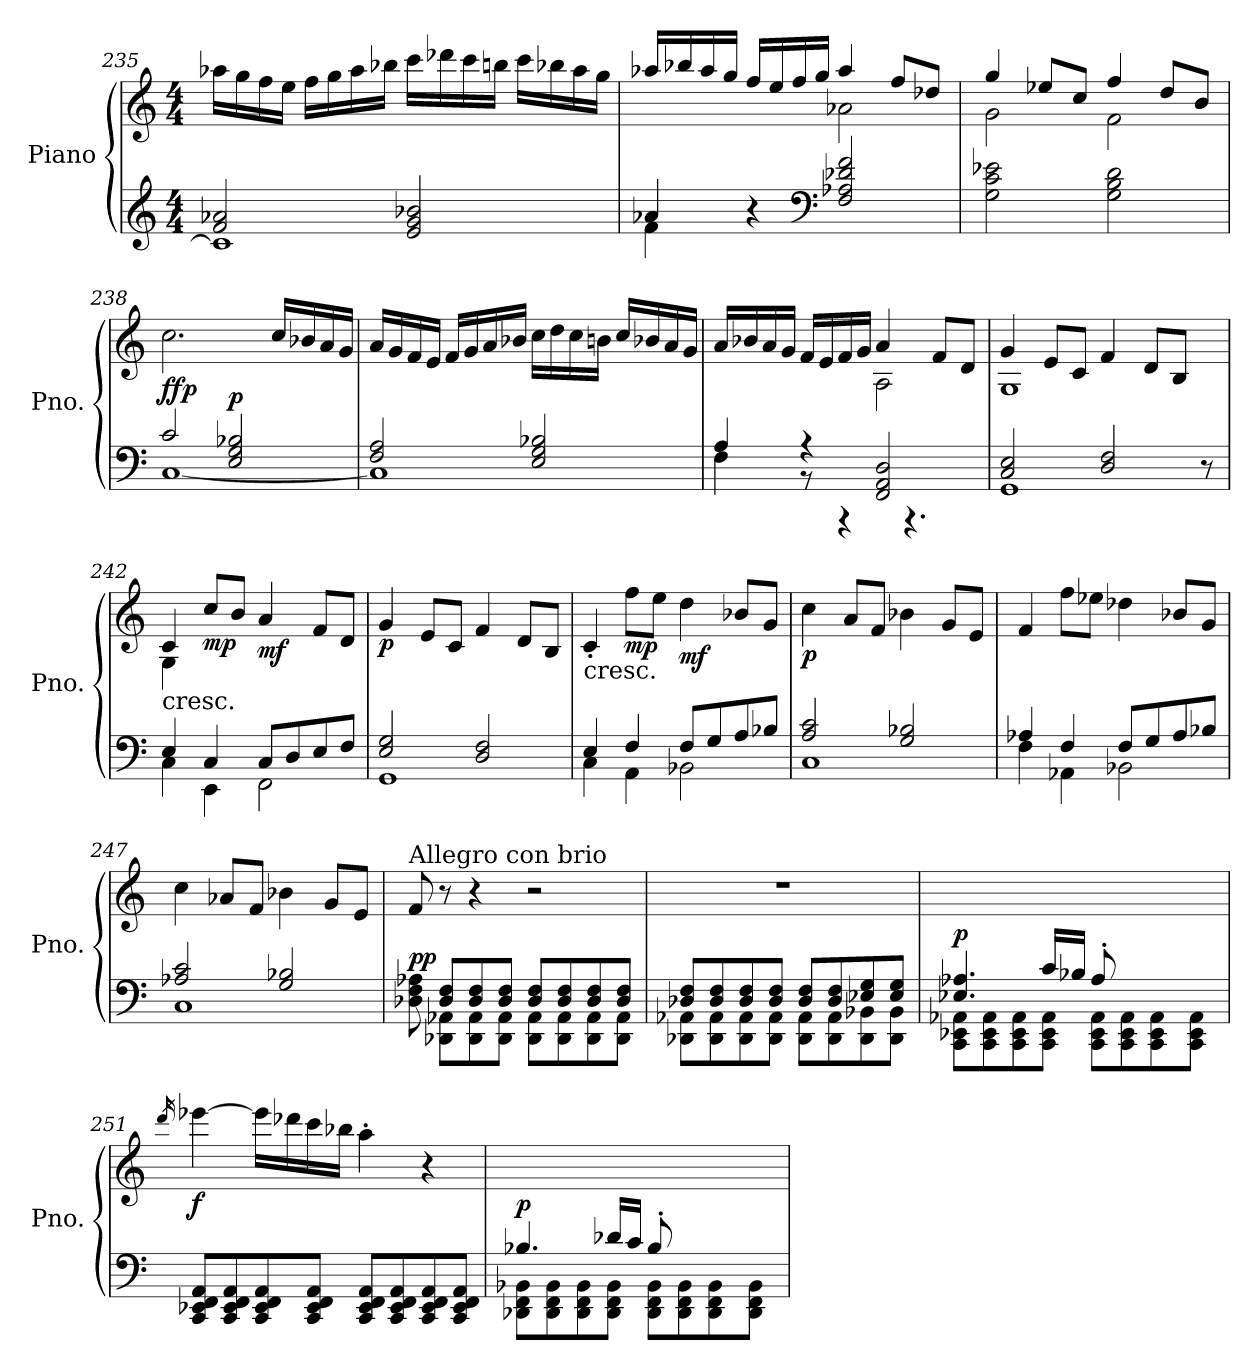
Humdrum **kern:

**kern	**kern	**dynam
*part1	*part1	*part1
*staff2	*staff1	*staff1/2
*I"Piano	*	*
*I'Pno.	*	*
!!LO:LB:g=z
*clefG2	*clefG2	*
*k[]	*k[]	*
*C:	*C:	*
*M4/4	*M4/4	*
=235	=235	=235
*^	*	*
2f/ 2a-X/	1c]	16aa-X\LL	.
.	.	16gg\	.
.	.	16ff\	.
.	.	16ee\JJ	.
.	.	16ff\LL	.
.	.	16gg\	.
.	.	16aa-\	.
.	.	16bb-X\JJ	.
2e/ 2g/ 2b-X/	.	16ccc\LL	.
.	.	16ddd-X\	.
.	.	16ccc\	.
.	.	16bbn\JJ	.
.	.	16ccc\LL	.
.	.	16bb-X\	.
.	.	16aa-\	.
.	.	16gg\JJ	.
=236	=236	=236	=236
*	*	*^	*
4a-X/	4f\	16aa-X/LL	2ryy	.
.	.	16bb-X/	.	.
.	.	16aa-/	.	.
.	.	16gg/JJ	.	.
4r	2.ryy	16ff/LL	.	.
.	.	16ee/	.	.
.	.	16ff/	.	.
.	.	16gg/JJ	.	.
*clefF4	*	*	*	*
2F/ 2A-X/ 2d-X/ 2f/	.	4aa-/	2a-X\	.
.	.	8ff/L	.	.
.	.	8dd-X/J	.	.
*v	*v	*	*	*
=237	=237	=237	=237
2G\ 2c\ 2e-X\	4gg/	2g\	.
.	8ee-X/L	.	.
.	8cc/J	.	.
2G\ 2B\ 2d\	4ff/	2f\	.
.	8dd/L	.	.
.	8b/J	.	.
*	*v	*v	*
!!LO:LB:g=z
=238	=238	=238
*^	*	*
!	!	!	!LO:DY:b
!	!	!	!LO:DY:n=1:b
2c/	[1C	2.cc\	f fp
!	!	!	!LO:DY:n=2:a=2
2E/ 2G/ 2B-X/	.	.	p
.	.	16cc/LL	.
.	.	16b-X/	.
.	.	16a/	.
.	.	16g/JJ	.
=239	=239	=239	=239
2F/ 2A/	1C]	16a/LL	.
.	.	16g/	.
.	.	16f/	.
.	.	16e/JJ	.
.	.	16f/LL	.
.	.	16g/	.
.	.	16a/	.
.	.	16b-X/JJ	.
2E/ 2G/ 2B-X/	.	16cc\LL	.
.	.	16dd\	.
.	.	16cc\	.
.	.	16bn\JJ	.
.	.	16cc/LL	.
.	.	16b-X/	.
.	.	16a/	.
.	.	16g/JJ	.
=240	=240	=240	=240
*	*	*^	*
4A/	4F\	16a/LL	2ryy	.
.	.	16b-X/	.	.
.	.	16a/	.	.
.	.	16g/JJ	.	.
4r	8r	16f/LL	.	.
.	.	16e/	.	.
.	4r	16f/	.	.
.	.	16g/JJ	.	.
2FF/ 2AA/ 2D/	.	4a/	2A\	.
.	4.r	.	.	.
.	.	8f/L	.	.
.	.	8d/J	.	.
!!LO:LB:g=z	!!
=241	=241	=241	=241	=241
2C/ 2E/	1GG	4g/	1G	.
.	.	8e/L	.	.
.	.	8c/J	.	.
2D/ 2F/	.	4f/	.	.
.	.	8d/L	.	.
.	.	8B/J	.	.
8ryy	8r	8ryy	8ryy	.
=242	=242	=242	=242	=242
!	!	!LO:TX:b:t=cresc.	!	!
4E/	4C\	4c/	4G\	.
!	!	!	!	!LO:DY:b
4C/	4EE\	8cc/L	2.ryy	mp
.	.	8b/J	.	.
!	!	!	!	!LO:DY:b
8C/L	2FF\	4a/	.	mf
8D/	.	.	.	.
8E/	.	8f/L	.	.
8F/J	.	8d/J	.	.
*	*	*v	*v	*
=243	=243	=243	=243
!	!	!	!LO:DY:b
2E/ 2G/	1GG	4g/	p
.	.	8e/L	.
.	.	8c/J	.
2D/ 2F/	.	4f/	.
.	.	8d/L	.
.	.	8B/J	.
=244	=244	=244	=244
!	!	!LO:TX:b:t=cresc.	!
4E/	4C\	4c'/	.
!	!	!	!LO:DY:b
4F/	4AA\	8ff\L	mp
.	.	8ee\J	.
!	!	!	!LO:DY:b
8F/L	2BB-X\	4dd\	mf
8G/	.	.	.
8A/	.	8b-X/L	.
8B-X/J	.	8g/J	.
=245	=245	=245	=245
!	!	!	!LO:DY:b
2A/ 2c/	1C	4cc\	p
.	.	8a/L	.
.	.	8f/J	.
2G/ 2B-X/	.	4b-X\	.
.	.	8g/L	.
.	.	8e/J	.
!!LO:LB:g=z
=246	=246	=246	=246
4A-X/	4F\	4f/	.
4F/	4AA-X\	8ff\L	.
.	.	8ee-X\J	.
8F/L	2BB-X\	4dd-X\	.
8G/	.	.	.
8A-/	.	8b-X/L	.
8B-X/J	.	8g/J	.
=247	=247	=247	=247
2A-X/ 2c/	1C	4cc\	.
.	.	8a-X/L	.
.	.	8f/J	.
2G/ 2B-X/	.	4b-X\	.
.	.	8g/L	.
.	.	8e/J	.
=248	=248	=248	=248
*	*^	*	*
!	!	!	!LO:TX:a:t=Allegro con brio	!
!	!	!	!	!LO:DY:a=2
8ryy	8ryy	8D-X\ 8F\ 8A-X\	8f/	pp
8D-/ 8F/L	8DD-X\ 8AA-X\L	2..ryy	8r	.
8D-/ 8F/	8DD-\ 8AA-\	.	4r	.
8D-/ 8F/J	8DD-\ 8AA-\J	.	.	.
8D-/ 8F/L	8DD-\ 8AA-\L	.	2r	.
8D-/ 8F/	8DD-\ 8AA-\	.	.	.
8D-/ 8F/	8DD-\ 8AA-\	.	.	.
8D-/ 8F/J	8DD-\ 8AA-\J	.	.	.
*	*v	*v	*	*
=249	=249	=249	=249
8D-X/ 8F/L	8DD-X\ 8AA-X\L	1r	.
8D-/ 8F/	8DD-\ 8AA-\	.	.
8D-/ 8F/	8DD-\ 8AA-\	.	.
8D-/ 8F/J	8DD-\ 8AA-\J	.	.
8D-/ 8F/L	8DD-\ 8AA-\L	.	.
8D-/ 8F/	8DD-\ 8AA-\	.	.
8E-X/ 8G/	8DD-\ 8BB-X\	.	.
8E-/ 8G/J	8DD-\ 8BB-\J	.	.
!!LO:PB:g=z
=250	=250	=250	=250
!	!	!	!LO:DY:a=2
4.E-X/ 4.A-X/	8CC\ 8EE-X\ 8AA-X\L	2ryy	p
.	8CC\ 8EE-\ 8AA-\	.	.
.	8CC\ 8EE-\ 8AA-\	.	.
16c/LL	8CC\ 8EE-\ 8AA-\J	.	.
16B-X/JJ	.	.	.
8A-'/	8CC\ 8EE-\ 8AA-\L	4ryy	.
8ryy	8CC\ 8EE-\ 8AA-\	.	.
4ryy	8CC\ 8EE-\ 8AA-\	16ryy	.
.	.	16ryy	.
.	8CC\ 8EE-\ 8AA-\J	16ryy	.
.	.	16ddd\yy	.
*v	*v	*	*
=251	=251	=251
.	16qddd/	.
!	!	!LO:DY:b
8CC/ 8EE-X/ 8FF/ 8AA/L	[4eee-X\	f
8CC/ 8EE-/ 8FF/ 8AA/	.	.
8CC/ 8EE-/ 8FF/ 8AA/	16eee-\LL]	.
.	16ddd-X\	.
8CC/ 8EE-/ 8FF/ 8AA/J	16ccc\	.
.	16bb-X\JJ	.
8CC/ 8EE-/ 8FF/ 8AA/L	4aa'\	.
8CC/ 8EE-/ 8FF/ 8AA/	.	.
8CC/ 8EE-/ 8FF/ 8AA/	4r	.
8CC/ 8EE-/ 8FF/ 8AA/J	.	.
!!LO:LB:g=z
=252	=252	=252
*^	*	*
!	!	!	!LO:DY:a=2
4.B-X/	8DD-X\ 8FF\ 8BB-X\L	2ryy	p
.	8DD-\ 8FF\ 8BB-\	.	.
.	8DD-\ 8FF\ 8BB-\	.	.
16d-X/LL	8DD-\ 8FF\ 8BB-\J	.	.
16c/JJ	.	.	.
8B-'/	8DD-\ 8FF\ 8BB-\L	4ryy	.
8ryy	8DD-\ 8FF\ 8BB-\	.	.
8ryy	8DD-\ 8FF\ 8BB-\	16ryy	.
.	.	16ryy	.
8ryy	8DD-\ 8FF\ 8BB-\J	16ryy	.
.	.	16eee\yy	.
*v	*v	*	*
=	=	=
*-	*-	*-
